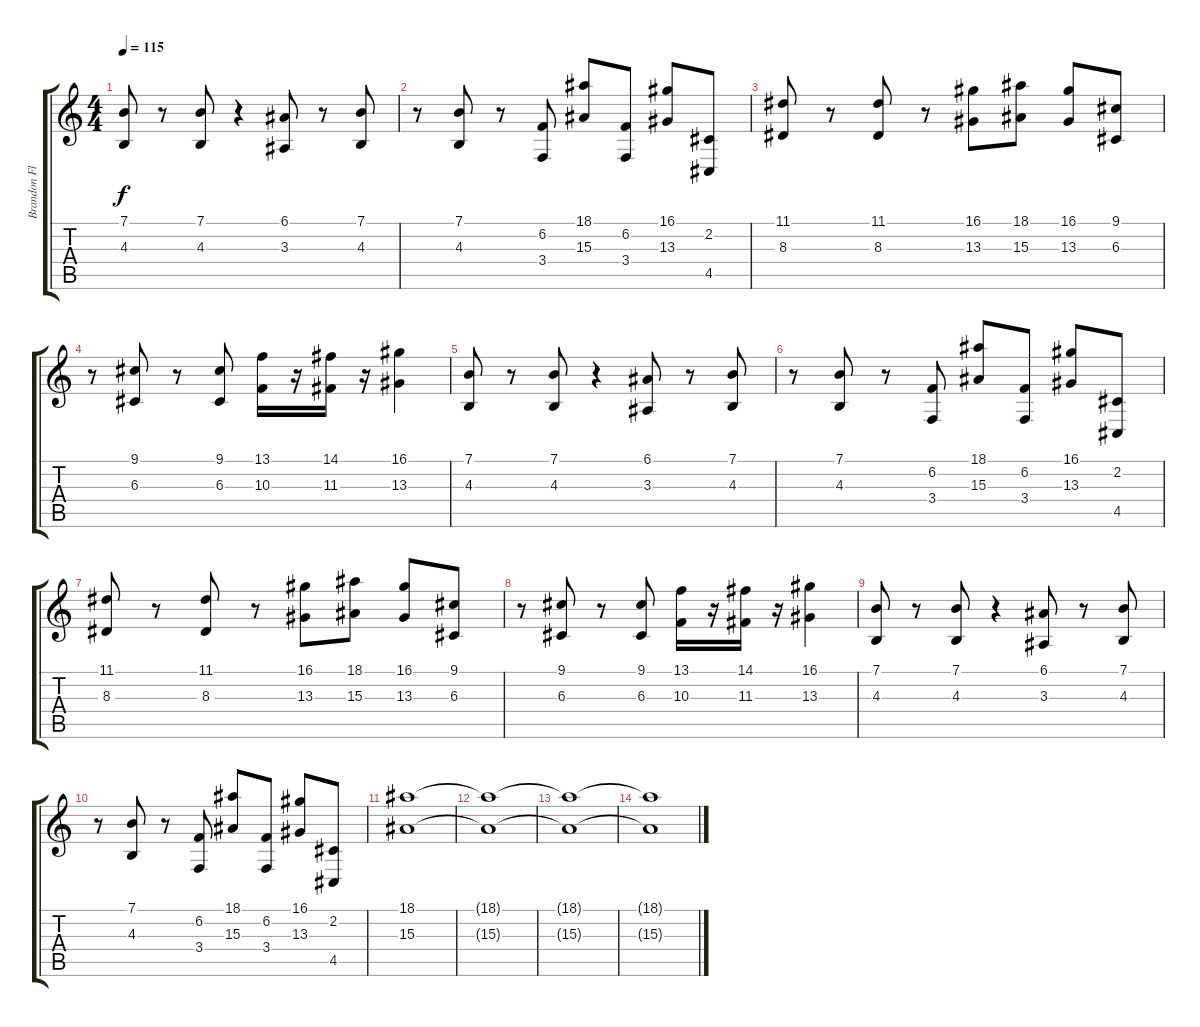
\track ("Brandon Flowers (Synth FX 2)" "Brandon Fl") {instrument stringensemble1}
\staff {score tabs}
\tuning (E4 B3 G3 D3 A2 E2) {hide}
\ts (4 4)
\tempo 115
\clef g2
\ks c
(7.1 4.3).8{dy f} r.8 (7.1 4.3).8 r.4 (6.1 3.3).8 r.8 (7.1 4.3).8 |
r.8 (7.1 4.3).8 r.8 (6.2 3.4).8 (18.1 15.3).8 (6.2 3.4).8 (16.1 13.3).8 (2.2 4.5).8 |
(11.1 8.3).8 r.8 (11.1 8.3).8 r.8 (16.1 13.3).8 (18.1 15.3).8 (16.1 13.3).8 (9.1 6.3).8 |
r.8 (9.1 6.3).8 r.8 (9.1 6.3).8 (13.1 10.3).16 r.16 (14.1 11.3).16 r.16 (16.1 13.3).4 |
(7.1 4.3).8 r.8 (7.1 4.3).8 r.4 (6.1 3.3).8 r.8 (7.1 4.3).8 |
r.8 (7.1 4.3).8 r.8 (6.2 3.4).8 (18.1 15.3).8 (6.2 3.4).8 (16.1 13.3).8 (2.2 4.5).8 |
(11.1 8.3).8 r.8 (11.1 8.3).8 r.8 (16.1 13.3).8 (18.1 15.3).8 (16.1 13.3).8 (9.1 6.3).8 |
r.8 (9.1 6.3).8 r.8 (9.1 6.3).8 (13.1 10.3).16 r.16 (14.1 11.3).16 r.16 (16.1 13.3).4 |
(7.1 4.3).8 r.8 (7.1 4.3).8 r.4 (6.1 3.3).8 r.8 (7.1 4.3).8 |
r.8 (7.1 4.3).8 r.8 (6.2 3.4).8 (18.1 15.3).8 (6.2 3.4).8 (16.1 13.3).8 (2.2 4.5).8 |
(18.1 15.3).1{volume 0} |
(18.1{t} 15.3{t}).1 |
(18.1{t} 15.3{t}).1 |
(18.1{t} 15.3{t}).1
